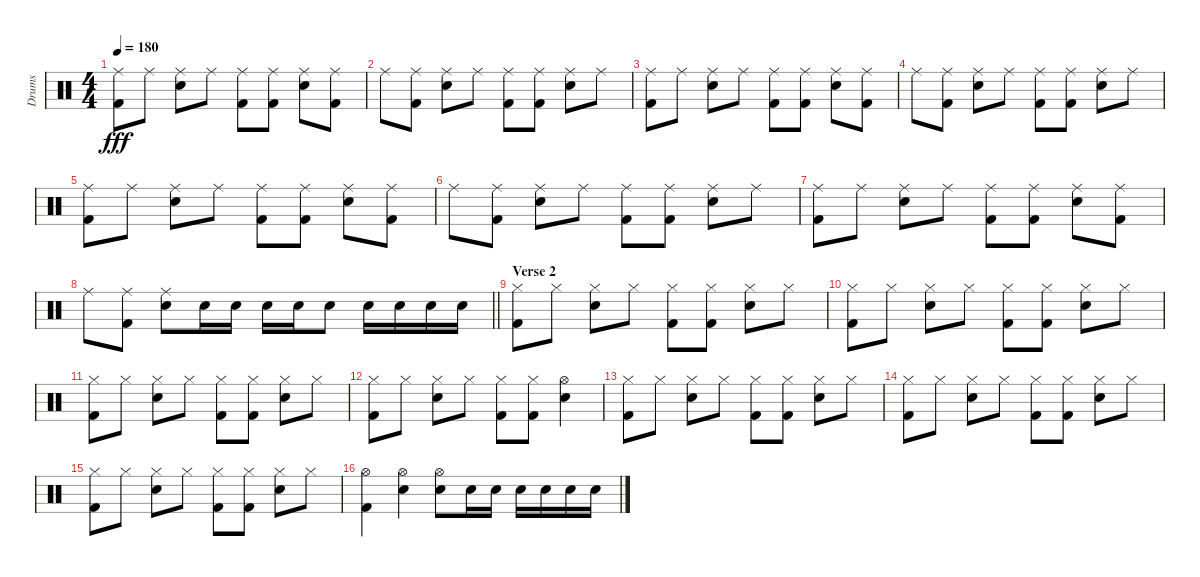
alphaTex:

\track ("Drums" "Drums") {instrument percussion}
\staff {score}
\articulation defaults
\ts (4 4)
\section ("" "")
\tempo 180
\clef neutral
\ks c
("Ride (middle)" "Kick (hit) 2").8{dy fff} "Ride (middle)".8 ("Ride (middle)" "Electric Snare (hit)").8 "Ride (middle)".8 ("Ride (middle)" "Kick (hit) 2").8 ("Ride (middle)" "Kick (hit) 2").8 ("Ride (middle)" "Electric Snare (hit)").8 ("Ride (middle)" "Kick (hit) 2").8 |
"Ride (middle)".8 ("Ride (middle)" "Kick (hit) 2").8 ("Ride (middle)" "Electric Snare (hit)").8 "Ride (middle)".8 ("Ride (middle)" "Kick (hit) 2").8 ("Ride (middle)" "Kick (hit) 2").8 ("Ride (middle)" "Electric Snare (hit)").8 "Ride (middle)".8 |
("Ride (middle)" "Kick (hit) 2").8 "Ride (middle)".8 ("Ride (middle)" "Electric Snare (hit)").8 "Ride (middle)".8 ("Ride (middle)" "Kick (hit) 2").8 ("Ride (middle)" "Kick (hit) 2").8 ("Ride (middle)" "Electric Snare (hit)").8 ("Ride (middle)" "Kick (hit) 2").8 |
"Ride (middle)".8 ("Ride (middle)" "Kick (hit) 2").8 ("Ride (middle)" "Electric Snare (hit)").8 "Ride (middle)".8 ("Ride (middle)" "Kick (hit) 2").8 ("Ride (middle)" "Kick (hit) 2").8 ("Ride (middle)" "Electric Snare (hit)").8 "Ride (middle)".8 |
("Ride (middle)" "Kick (hit) 2").8 "Ride (middle)".8 ("Ride (middle)" "Electric Snare (hit)").8 "Ride (middle)".8 ("Ride (middle)" "Kick (hit) 2").8 ("Ride (middle)" "Kick (hit) 2").8 ("Ride (middle)" "Electric Snare (hit)").8 ("Ride (middle)" "Kick (hit) 2").8 |
"Ride (middle)".8 ("Ride (middle)" "Kick (hit) 2").8 ("Ride (middle)" "Electric Snare (hit)").8 "Ride (middle)".8 ("Ride (middle)" "Kick (hit) 2").8 ("Ride (middle)" "Kick (hit) 2").8 ("Ride (middle)" "Electric Snare (hit)").8 "Ride (middle)".8 |
("Ride (middle)" "Kick (hit) 2").8 "Ride (middle)".8 ("Ride (middle)" "Electric Snare (hit)").8 "Ride (middle)".8 ("Ride (middle)" "Kick (hit) 2").8 ("Ride (middle)" "Kick (hit) 2").8 ("Ride (middle)" "Electric Snare (hit)").8 ("Ride (middle)" "Kick (hit) 2").8 |
\barLineRight lightlight "Ride (middle)".8
("Ride (middle)" "Kick (hit) 2").8 ("Ride (middle)" "Electric Snare (hit)").8 "Electric Snare (hit)".16 "Electric Snare (hit)".16 "Electric Snare (hit)".16 "Electric Snare (hit)".16 "Electric Snare (hit)".8 "Electric Snare (hit)".16 "Electric Snare (hit)".16 "Electric Snare (hit)".16 "Electric Snare (hit)".16 |
\section ("" "Verse 2")
("Hi-Hat (closed)" "Kick (hit) 2").8 "Hi-Hat (closed)".8 ("Hi-Hat (closed)" "Electric Snare (hit)").8 "Hi-Hat (closed)".8 ("Hi-Hat (closed)" "Kick (hit) 2").8 ("Hi-Hat (closed)" "Kick (hit) 2").8 ("Hi-Hat (closed)" "Electric Snare (hit)").8 "Hi-Hat (closed)".8 |
("Hi-Hat (closed)" "Kick (hit) 2").8 "Hi-Hat (closed)".8 ("Hi-Hat (closed)" "Electric Snare (hit)").8 "Hi-Hat (closed)".8 ("Hi-Hat (closed)" "Kick (hit) 2").8 ("Hi-Hat (closed)" "Kick (hit) 2").8 ("Hi-Hat (closed)" "Electric Snare (hit)").8 "Hi-Hat (closed)".8 |
("Hi-Hat (closed)" "Kick (hit) 2").8 "Hi-Hat (closed)".8 ("Hi-Hat (closed)" "Electric Snare (hit)").8 "Hi-Hat (closed)".8 ("Hi-Hat (closed)" "Kick (hit) 2").8 ("Hi-Hat (closed)" "Kick (hit) 2").8 ("Hi-Hat (closed)" "Electric Snare (hit)").8 "Hi-Hat (closed)".8 |
("Hi-Hat (closed)" "Kick (hit) 2").8 "Hi-Hat (closed)".8 ("Hi-Hat (closed)" "Electric Snare (hit)").8 "Hi-Hat (closed)".8 ("Hi-Hat (closed)" "Kick (hit) 2").8 ("Hi-Hat (closed)" "Kick (hit) 2").8 ("Hi-Hat (open)" "Electric Snare (hit)").4 |
("Hi-Hat (closed)" "Kick (hit) 2").8 "Hi-Hat (closed)".8 ("Hi-Hat (closed)" "Electric Snare (hit)").8 "Hi-Hat (closed)".8 ("Hi-Hat (closed)" "Kick (hit) 2").8 ("Hi-Hat (closed)" "Kick (hit) 2").8 ("Hi-Hat (closed)" "Electric Snare (hit)").8 "Hi-Hat (closed)".8 |
("Hi-Hat (closed)" "Kick (hit) 2").8 "Hi-Hat (closed)".8 ("Hi-Hat (closed)" "Electric Snare (hit)").8 "Hi-Hat (closed)".8 ("Hi-Hat (closed)" "Kick (hit) 2").8 ("Hi-Hat (closed)" "Kick (hit) 2").8 ("Hi-Hat (closed)" "Electric Snare (hit)").8 "Hi-Hat (closed)".8 |
("Hi-Hat (closed)" "Kick (hit) 2").8 "Hi-Hat (closed)".8 ("Hi-Hat (closed)" "Electric Snare (hit)").8 "Hi-Hat (closed)".8 ("Hi-Hat (closed)" "Kick (hit) 2").8 ("Hi-Hat (closed)" "Kick (hit) 2").8 ("Hi-Hat (closed)" "Electric Snare (hit)").8 "Hi-Hat (closed)".8 |
("Hi-Hat (open)" "Kick (hit) 2").4 ("Hi-Hat (open)" "Electric Snare (hit)").4 ("Hi-Hat (open)" "Electric Snare (hit)").8 "Electric Snare (hit)".16 "Electric Snare (hit)".16 "Electric Snare (hit)".16 "Electric Snare (hit)".16 "Electric Snare (hit)".16 "Electric Snare (hit)".16
